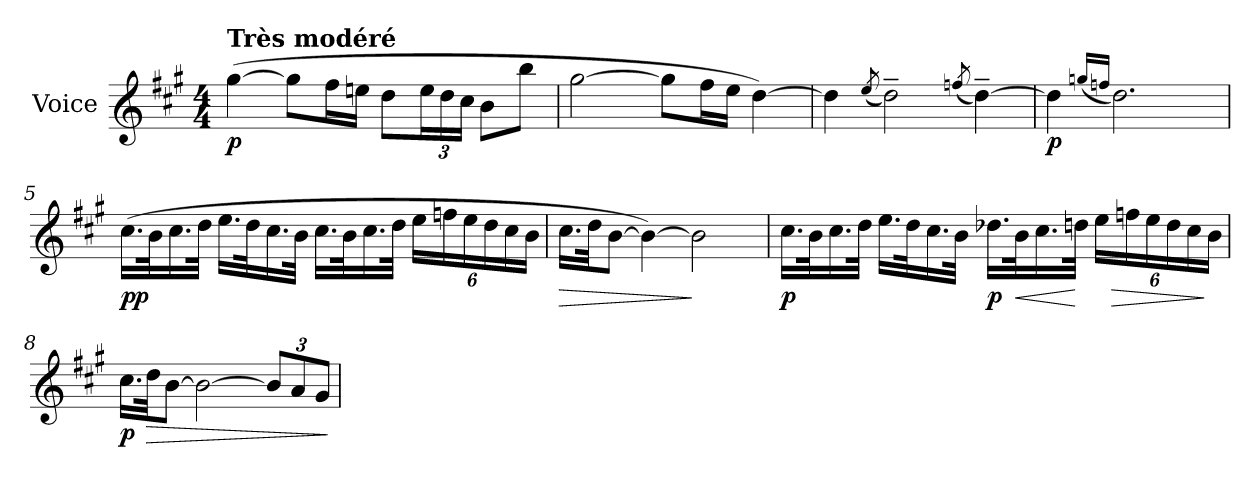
**kern	**dynam
*part1	*part1
*staff1	*staff1
*I"Voice	*
*clefG2	*
*k[f#c#g#]	*
*A:	*
*M4/4	*
=1	=1
!LO:TX:a:B:t=Très modéré	!
!	!LO:DY:b
(>[4gg#\	p
8gg#\L]	.
16ff#\L	.
16een\JJ	.
8dd\L	.
24ee\L	.
24dd\	.
24cc#\JJ	.
8b\L	.
8bb\J	.
=2	=2
[2gg#\	.
8gg#\L]	.
16ff#\L	.
16ee\JJ	.
[4dd\)	.
=3	=3
4dd\]	.
(<8qee/	.
2dd~>\)	.
(<8qffn/	.
[4dd~>\)	.
=4	=4
!	!LO:DY:b
4dd\]	p
(<16qggn/LL	.
16qffn/JJ	.
2.dd\)	.
!!LO:LB:g=z
=5	=5
!	!LO:DY:b
!	!LO:DY:n=1:b
(>16.cc#\LL	p p
32b\k	.
16.cc#\	.
32dd\JJk	.
16.ee\LL	.
32dd\k	.
16.cc#\	.
32b\JJk	.
16.cc#\LL	.
32b\k	.
16.cc#\	.
32dd\JJk	.
24ee\LL	.
24ffn\	.
24ee\	.
24dd\	.
24cc#\	.
24b\JJ	.
=6	=6
!	!LO:HP:b
16.cc#\LL	>
32dd\Jk	.
[8b\J	.
4b\_)	.
2b\]	]
!!LO:LB:g=z
=7	=7
!	!LO:DY:b
16.cc#\LL	p
32b\k	.
16.cc#\	.
32dd\JJk	.
16.ee\LL	.
32dd\k	.
16.cc#\	.
32b\JJk	.
!	!LO:DY:b
16.dd-Xi\LL	p
!	!LO:HP:b
32b\k	<
16.cc#\	.
32dd\JJk	[
24ee\LL	.
!	!LO:HP:b
24ffn\	>
24ee\	.
24dd\	.
24cc#\	.
24b\JJ	]
=8	=8
!	!LO:DY:b
16.cc#\LL	p
!	!LO:HP:b
32dd\Jk	>
[8b\J	.
2b\_	.
12b/L]	.
12a/	.
12g#/J	.
.	]
=	=
*-	*-
